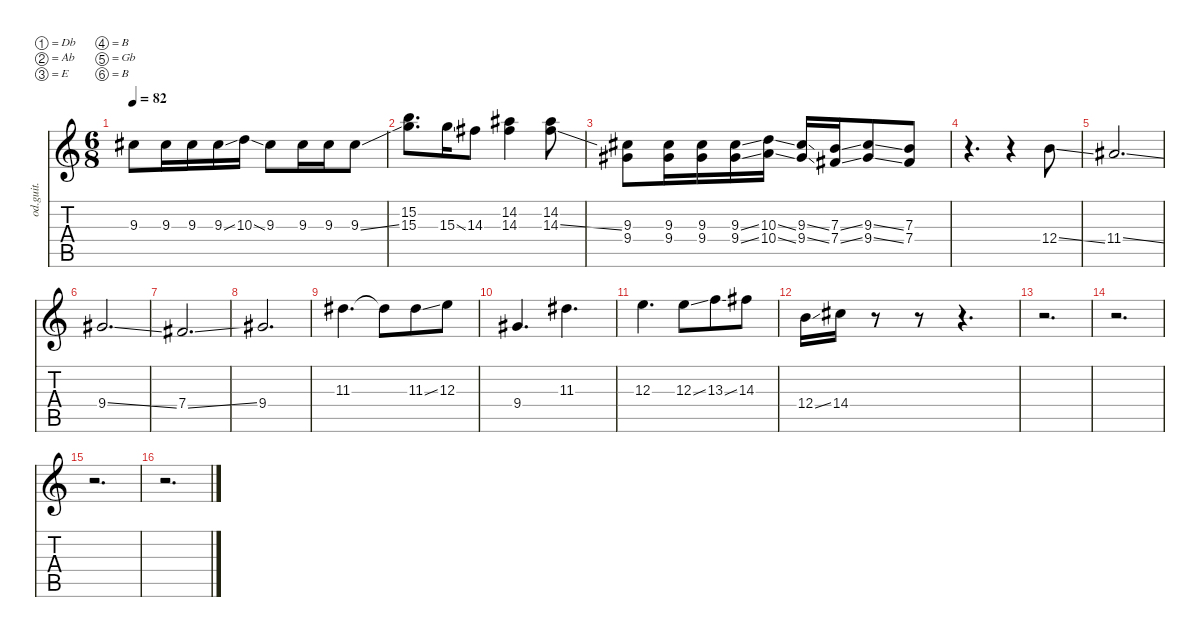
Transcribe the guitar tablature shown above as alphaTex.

\defaultSystemsLayout 4
\hideDynamics
\bracketExtendMode nobrackets
\otherSystemsTrackNameOrientation horizontal
\track ("Guitar 3" "od.guit.") {instrument overdrivenguitar}
\staff {score tabs}
\tuning (Db4 Ab3 E3 B2 Gb2 B1)
\ts (6 8)
\tempo 82
\clef g2
\ks c
9.3{acc #}.8{dy f} 9.3{acc #}.16 9.3{acc #}.16 9.3{ss acc #}.16 10.3{ss}.16 9.3{acc #}.8 9.3{acc #}.16 9.3{acc #}.16 9.3{ss acc #}.8 |
(15.2 15.3).8{d} 15.3{ss}.16 14.3{acc #}.8 (14.2{acc #} 14.3{acc #}).4 (14.2{acc #} 14.3{ss acc #}).8 |
(9.3{acc #} 9.4{acc #}).8 (9.3{acc #} 9.4{acc #}).16 (9.3{acc #} 9.4{acc #}).16 (9.3{ss acc #} 9.4{ss acc #}).16 (10.3{ss} 10.4{ss}).16 (9.3{ss acc #} 9.4{ss acc #}).16 (7.3{ss} 7.4{ss acc #}).16 (9.3{ss acc #} 9.4{ss acc #}).8 (7.3 7.4{acc #}).8 |
r.4{d} r.4 12.4{ss}.8 |
11.4{ss acc #}.2{d} |
9.4{ss acc #}.2{d} |
7.4{ss acc #}.2{d} |
9.4{acc #}.2{d} |
11.3{acc #}.4{d} 11.3{t acc #}.8 11.3{ss acc #}.8 12.3.8 |
9.4{acc #}.4{d} 11.3{acc #}.4{d} |
12.3.4{d} 12.3{ss}.8 13.3{ss}.8 14.3{acc #}.8 |
12.4{ss}.16 14.4{acc #}.16 r.8 r.8 r.4{d} |
r.2{d} |
r.2{d} |
r.2{d} |
r.2{d}
